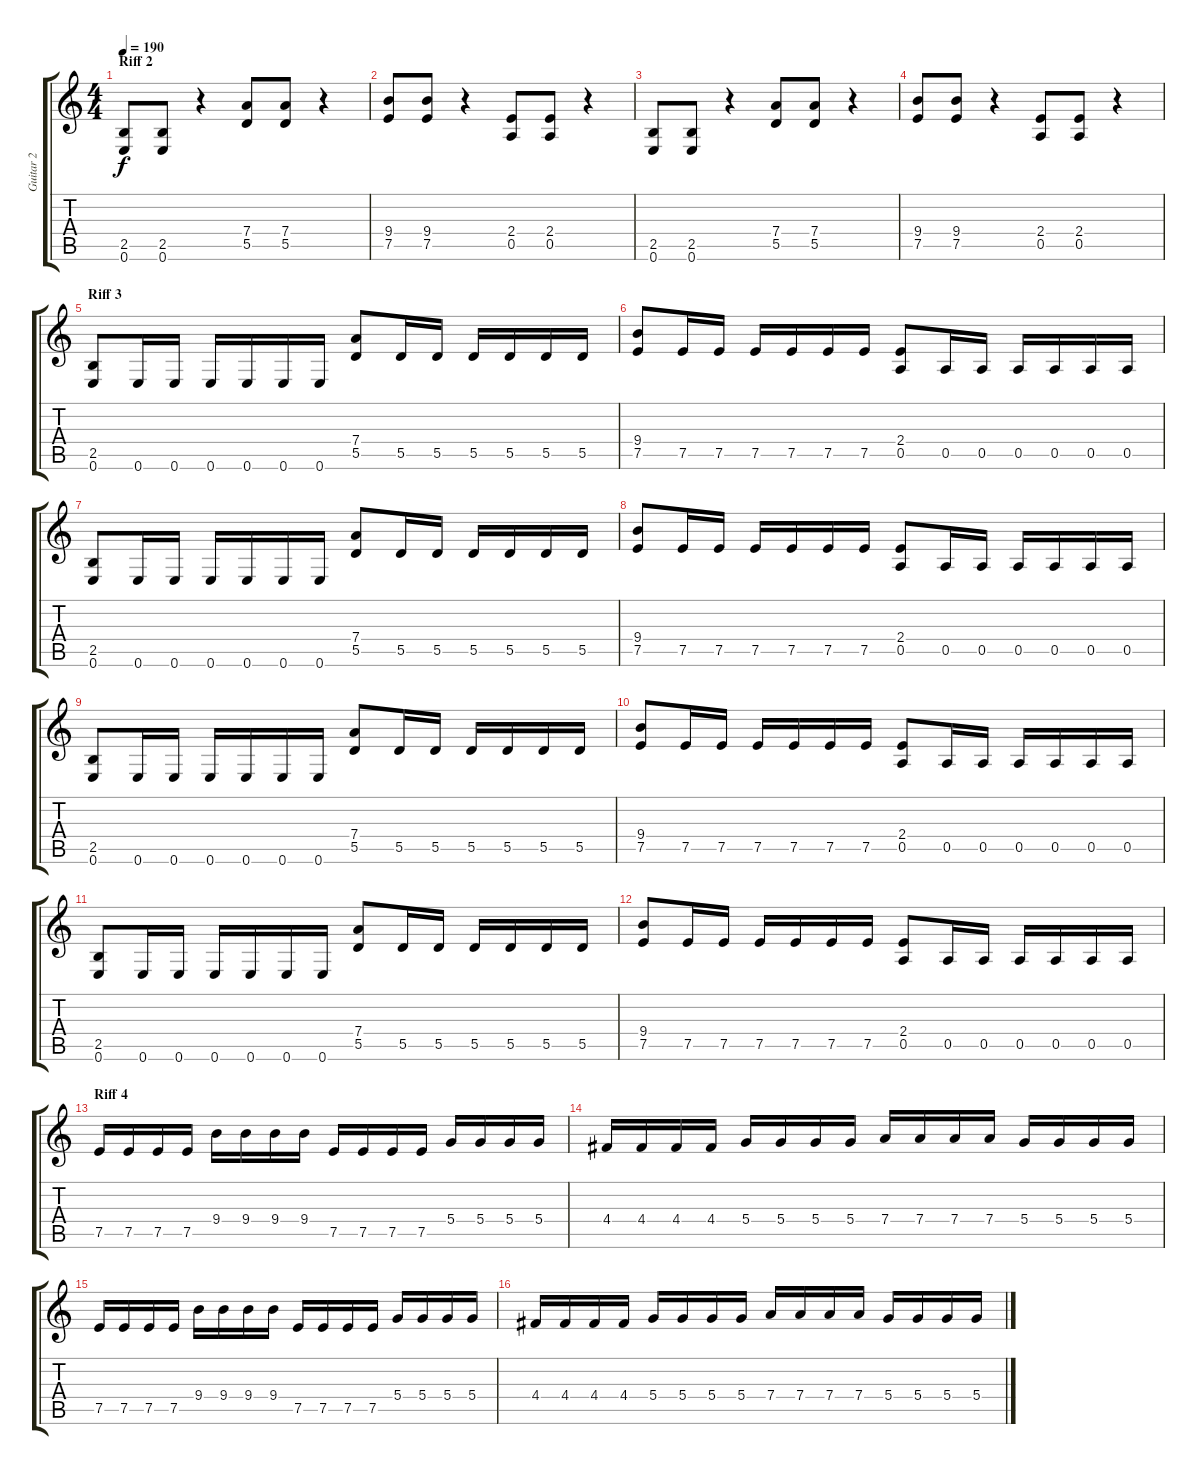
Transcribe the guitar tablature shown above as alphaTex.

\track ("Guitar 2" "Guitar 2") {instrument distortionguitar}
\staff {score tabs}
\tuning (E4 B3 G3 D3 A2 E2) {hide}
\ts (4 4)
\section ("" "Riff 2")
\tempo 190
\clef g2
\ks c
(2.5 0.6).8{dy f} (2.5 0.6).8 r.4 (7.4 5.5).8 (7.4 5.5).8 r.4 |
(9.4 7.5).8 (9.4 7.5).8 r.4 (2.4 0.5).8 (2.4 0.5).8 r.4 |
(2.5 0.6).8 (2.5 0.6).8 r.4 (7.4 5.5).8 (7.4 5.5).8 r.4 |
(9.4 7.5).8 (9.4 7.5).8 r.4 (2.4 0.5).8 (2.4 0.5).8 r.4 |
\section ("" "Riff 3")
(2.5 0.6).8 0.6.16 0.6.16 0.6.16 0.6.16 0.6.16 0.6.16 (7.4 5.5).8 5.5.16 5.5.16 5.5.16 5.5.16 5.5.16 5.5.16 |
(9.4 7.5).8 7.5.16 7.5.16 7.5.16 7.5.16 7.5.16 7.5.16 (2.4 0.5).8 0.5.16 0.5.16 0.5.16 0.5.16 0.5.16 0.5.16 |
(2.5 0.6).8 0.6.16 0.6.16 0.6.16 0.6.16 0.6.16 0.6.16 (7.4 5.5).8 5.5.16 5.5.16 5.5.16 5.5.16 5.5.16 5.5.16 |
(9.4 7.5).8 7.5.16 7.5.16 7.5.16 7.5.16 7.5.16 7.5.16 (2.4 0.5).8 0.5.16 0.5.16 0.5.16 0.5.16 0.5.16 0.5.16 |
(2.5 0.6).8 0.6.16 0.6.16 0.6.16 0.6.16 0.6.16 0.6.16 (7.4 5.5).8 5.5.16 5.5.16 5.5.16 5.5.16 5.5.16 5.5.16 |
(9.4 7.5).8 7.5.16 7.5.16 7.5.16 7.5.16 7.5.16 7.5.16 (2.4 0.5).8 0.5.16 0.5.16 0.5.16 0.5.16 0.5.16 0.5.16 |
(2.5 0.6).8 0.6.16 0.6.16 0.6.16 0.6.16 0.6.16 0.6.16 (7.4 5.5).8 5.5.16 5.5.16 5.5.16 5.5.16 5.5.16 5.5.16 |
(9.4 7.5).8 7.5.16 7.5.16 7.5.16 7.5.16 7.5.16 7.5.16 (2.4 0.5).8 0.5.16 0.5.16 0.5.16 0.5.16 0.5.16 0.5.16 |
\section ("" "Riff 4")
7.5.16 7.5.16 7.5.16 7.5.16 9.4.16 9.4.16 9.4.16 9.4.16 7.5.16 7.5.16 7.5.16 7.5.16 5.4.16 5.4.16 5.4.16 5.4.16 |
4.4.16 4.4.16 4.4.16 4.4.16 5.4.16 5.4.16 5.4.16 5.4.16 7.4.16 7.4.16 7.4.16 7.4.16 5.4.16 5.4.16 5.4.16 5.4.16 |
7.5.16 7.5.16 7.5.16 7.5.16 9.4.16 9.4.16 9.4.16 9.4.16 7.5.16 7.5.16 7.5.16 7.5.16 5.4.16 5.4.16 5.4.16 5.4.16 |
4.4.16 4.4.16 4.4.16 4.4.16 5.4.16 5.4.16 5.4.16 5.4.16 7.4.16 7.4.16 7.4.16 7.4.16 5.4.16 5.4.16 5.4.16 5.4.16
